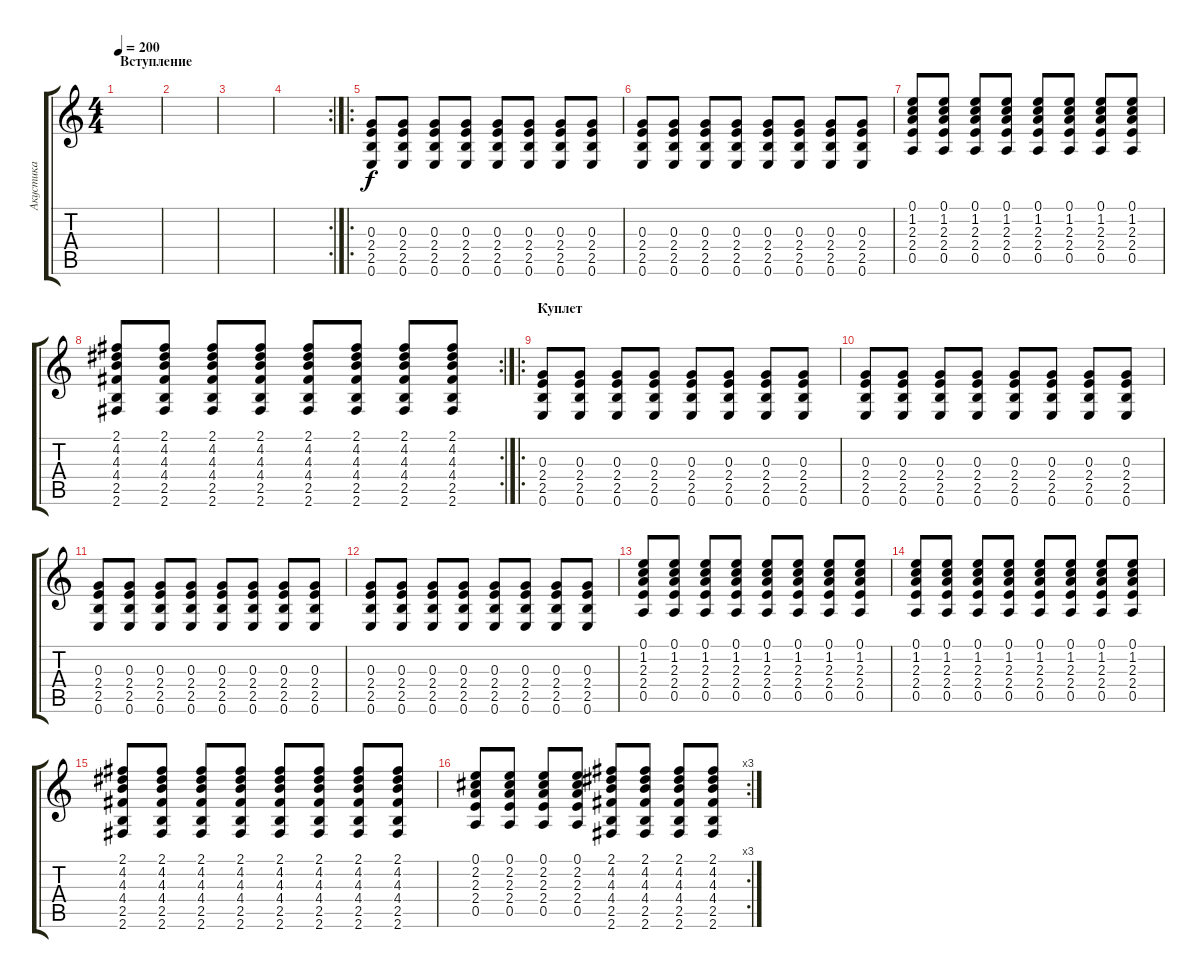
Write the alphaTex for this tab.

\track ("Акустика" "Акустика") {instrument acousticguitarnylon}
\staff {score tabs}
\tuning (E4 B3 G3 D3 A2 E2) {hide}
\ts (4 4)
\section ("" "Вступление")
\tempo 200
\clef g2
\ks c
|
|
|
\rc 2
|
\ro
(0.3 2.4 2.5 0.6).8 (0.3 2.4 2.5 0.6).8 (0.3 2.4 2.5 0.6).8 (0.3 2.4 2.5 0.6).8 (0.3 2.4 2.5 0.6).8 (0.3 2.4 2.5 0.6).8 (0.3 2.4 2.5 0.6).8 (0.3 2.4 2.5 0.6).8 |
(0.3 2.4 2.5 0.6).8 (0.3 2.4 2.5 0.6).8 (0.3 2.4 2.5 0.6).8 (0.3 2.4 2.5 0.6).8 (0.3 2.4 2.5 0.6).8 (0.3 2.4 2.5 0.6).8 (0.3 2.4 2.5 0.6).8 (0.3 2.4 2.5 0.6).8 |
(0.1 1.2 2.3 2.4 0.5).8 (0.1 1.2 2.3 2.4 0.5).8 (0.1 1.2 2.3 2.4 0.5).8 (0.1 1.2 2.3 2.4 0.5).8 (0.1 1.2 2.3 2.4 0.5).8 (0.1 1.2 2.3 2.4 0.5).8 (0.1 1.2 2.3 2.4 0.5).8 (0.1 1.2 2.3 2.4 0.5).8 |
\rc 2
(2.1 4.2 4.3 4.4 2.5 2.6).8 (2.1 4.2 4.3 4.4 2.5 2.6).8 (2.1 4.2 4.3 4.4 2.5 2.6).8 (2.1 4.2 4.3 4.4 2.5 2.6).8 (2.1 4.2 4.3 4.4 2.5 2.6).8 (2.1 4.2 4.3 4.4 2.5 2.6).8 (2.1 4.2 4.3 4.4 2.5 2.6).8 (2.1 4.2 4.3 4.4 2.5 2.6).8 |
\ro
\section ("" "Куплет")
(0.3 2.4 2.5 0.6).8 (0.3 2.4 2.5 0.6).8 (0.3 2.4 2.5 0.6).8 (0.3 2.4 2.5 0.6).8 (0.3 2.4 2.5 0.6).8 (0.3 2.4 2.5 0.6).8 (0.3 2.4 2.5 0.6).8 (0.3 2.4 2.5 0.6).8 |
(0.3 2.4 2.5 0.6).8 (0.3 2.4 2.5 0.6).8 (0.3 2.4 2.5 0.6).8 (0.3 2.4 2.5 0.6).8 (0.3 2.4 2.5 0.6).8 (0.3 2.4 2.5 0.6).8 (0.3 2.4 2.5 0.6).8 (0.3 2.4 2.5 0.6).8 |
(0.3 2.4 2.5 0.6).8 (0.3 2.4 2.5 0.6).8 (0.3 2.4 2.5 0.6).8 (0.3 2.4 2.5 0.6).8 (0.3 2.4 2.5 0.6).8 (0.3 2.4 2.5 0.6).8 (0.3 2.4 2.5 0.6).8 (0.3 2.4 2.5 0.6).8 |
(0.3 2.4 2.5 0.6).8 (0.3 2.4 2.5 0.6).8 (0.3 2.4 2.5 0.6).8 (0.3 2.4 2.5 0.6).8 (0.3 2.4 2.5 0.6).8 (0.3 2.4 2.5 0.6).8 (0.3 2.4 2.5 0.6).8 (0.3 2.4 2.5 0.6).8 |
(0.1 1.2 2.3 2.4 0.5).8 (0.1 1.2 2.3 2.4 0.5).8 (0.1 1.2 2.3 2.4 0.5).8 (0.1 1.2 2.3 2.4 0.5).8 (0.1 1.2 2.3 2.4 0.5).8 (0.1 1.2 2.3 2.4 0.5).8 (0.1 1.2 2.3 2.4 0.5).8 (0.1 1.2 2.3 2.4 0.5).8 |
(0.1 1.2 2.3 2.4 0.5).8 (0.1 1.2 2.3 2.4 0.5).8 (0.1 1.2 2.3 2.4 0.5).8 (0.1 1.2 2.3 2.4 0.5).8 (0.1 1.2 2.3 2.4 0.5).8 (0.1 1.2 2.3 2.4 0.5).8 (0.1 1.2 2.3 2.4 0.5).8 (0.1 1.2 2.3 2.4 0.5).8 |
(2.1 4.2 4.3 4.4 2.5 2.6).8 (2.1 4.2 4.3 4.4 2.5 2.6).8 (2.1 4.2 4.3 4.4 2.5 2.6).8 (2.1 4.2 4.3 4.4 2.5 2.6).8 (2.1 4.2 4.3 4.4 2.5 2.6).8 (2.1 4.2 4.3 4.4 2.5 2.6).8 (2.1 4.2 4.3 4.4 2.5 2.6).8 (2.1 4.2 4.3 4.4 2.5 2.6).8 |
\rc 3
(0.1 2.2 2.3 2.4 0.5).8 (0.1 2.2 2.3 2.4 0.5).8 (0.1 2.2 2.3 2.4 0.5).8 (0.1 2.2 2.3 2.4 0.5).8 (2.1 4.2 4.3 4.4 2.5 2.6).8 (2.1 4.2 4.3 4.4 2.5 2.6).8 (2.1 4.2 4.3 4.4 2.5 2.6).8 (2.1 4.2 4.3 4.4 2.5 2.6).8
